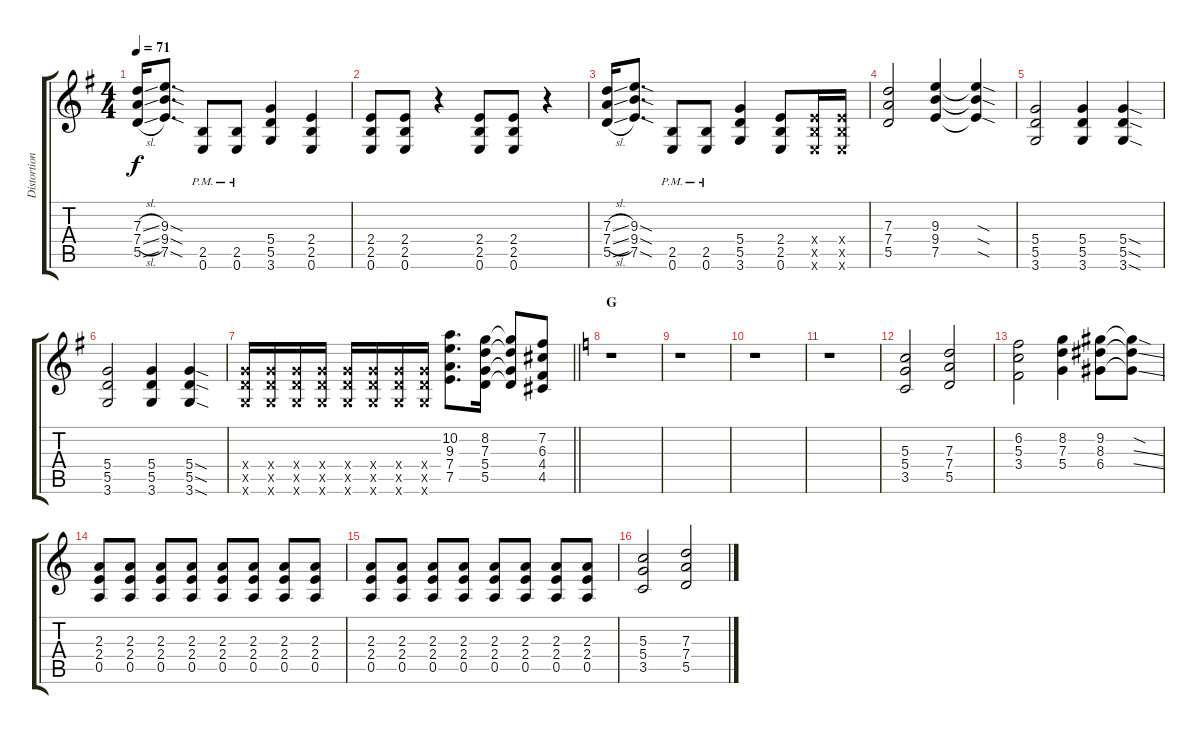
\track ("Distortion 2" "Distortion") {instrument distortionguitar}
\staff {score tabs}
\tuning (E4 B3 G3 D3 A2 E2) {hide}
\ts (4 4)
\tempo 71
\clef g2
\ks g
(7.3{sl} 7.4{sl} 5.5{sl}).16{dy f} (9.3{sod} 9.4{sod} 7.5{sod}).8{d} (2.5{pm} 0.6{pm}).8 (2.5{pm} 0.6{pm}).8 (5.4 5.5 3.6).4 (2.4 2.5 0.6).4 |
(2.4 2.5 0.6).8 (2.4 2.5 0.6).8 r.4 (2.4 2.5 0.6).8 (2.4 2.5 0.6).8 r.4 |
(7.3{sl} 7.4{sl} 5.5{sl}).16 (9.3{sod} 9.4{sod} 7.5{sod}).8{d} (2.5{pm} 0.6{pm}).8 (2.5{pm} 0.6{pm}).8 (5.4 5.5 3.6).4 (2.4 2.5 0.6).8 (2.4{x} 2.5{x} 0.6{x}).16 (2.4{x} 2.5{x} 0.6{x}).16 |
(7.3 7.4 5.5).2 (9.3 9.4 7.5).4 (9.3{sod t} 9.4{sod t} 7.5{sod t}).4 |
(5.4 5.5 3.6).2 (5.4 5.5 3.6).4 (5.4{sod} 5.5{sod} 3.6{sod}).4 |
(5.4 5.5 3.6).2 (5.4 5.5 3.6).4 (5.4{sod} 5.5{sod} 3.6{sod}).4 |
\barLineRight lightlight
(5.4{x} 5.5{x} 3.6{x}).16 (5.4{x} 5.5{x} 3.6{x}).16 (5.4{x} 5.5{x} 3.6{x}).16 (5.4{x} 5.5{x} 3.6{x}).16 (5.4{x} 5.5{x} 3.6{x}).16 (5.4{x} 5.5{x} 3.6{x}).16 (5.4{x} 5.5{x} 3.6{x}).16 (5.4{x} 5.5{x} 3.6{x}).16 (10.2 9.3 7.4 7.5).8{d} (8.2 7.3 5.4 5.5).16 (8.2{t} 7.3{t} 5.4{t} 5.5{t}).8 (7.2 6.3 4.4 4.5).8 |
\section ("" "G")
\ks c
r.1 |
r.1 |
r.1 |
r.1 |
(5.3 5.4 3.5).2 (7.3 7.4 5.5).2 |
(6.2 5.3 3.4).2 (8.2 7.3 5.4).4 (9.2 8.3 6.4).8 (9.2{sod t} 8.3{ss t} 6.4{ss t}).8 |
(2.3 2.4 0.5).8 (2.3 2.4 0.5).8 (2.3 2.4 0.5).8 (2.3 2.4 0.5).8 (2.3 2.4 0.5).8 (2.3 2.4 0.5).8 (2.3 2.4 0.5).8 (2.3 2.4 0.5).8 |
(2.3 2.4 0.5).8 (2.3 2.4 0.5).8 (2.3 2.4 0.5).8 (2.3 2.4 0.5).8 (2.3 2.4 0.5).8 (2.3 2.4 0.5).8 (2.3 2.4 0.5).8 (2.3 2.4 0.5).8 |
(5.3 5.4 3.5).2 (7.3 7.4 5.5).2
